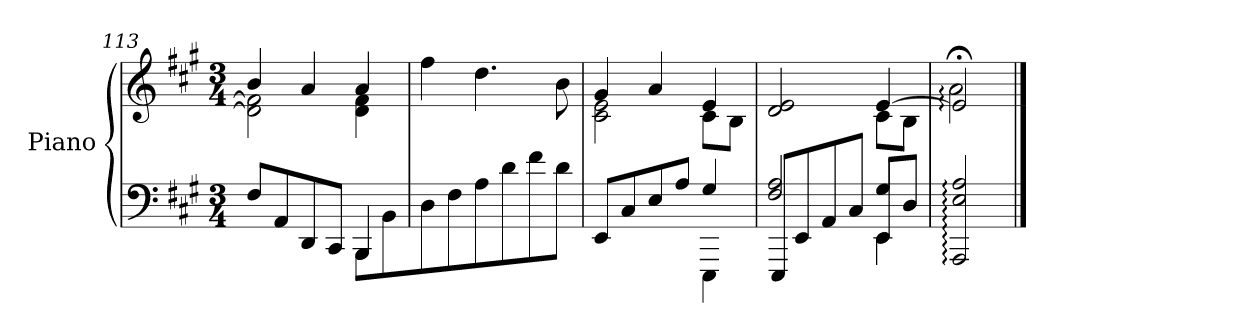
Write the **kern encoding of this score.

**kern	**kern
*part1	*part1
*staff2	*staff1
*I"Piano	*
*I'Pno.	*
!!LO:LB:g=z
*clefF4	*clefG2
*k[f#c#g#]	*k[f#c#g#]
*M3/4	*M3/4
=113	=113
*^	*^
8F#/L	2ryy	4b/	2d\] 2f#\]
8AA/	.	.	.
8DD/	.	4a/	.
8CC#/J	.	.	.
8BBB\L	4BBB/	4a/	4d\ 4f#\
8BB\	.	.	.
*v	*v	*	*
*	*v	*v
=114	=114
8D\	4ff#\
8F#\	.
8A\	4.dd\
8d\	.
8f#\	.
8d\J	8b\
=115	=115
*	*MM50
*^	*^
8EE/L	2ryy	4g#/	2c#\ 2e\
8C#/	.	.	.
8E/	.	4a/	.
8A/J	.	.	.
4G#/	4EEE\	4e/	8c#\L
.	.	.	8B\J
=116	=116	=116	=116
*^	*^	*	*
2F#/ 2A/	8EEE/L	2ryy	2ryy	2d/ 2e/	2ryy
.	8EE/	.	.	.	.
.	8AA/	.	.	.	.
.	8C#/J	.	.	.	.
4ryy	4G#/	4EE\	8EE/L	[4e/	8c#\L
.	.	.	8D/J	.	8B\J
*v	*v	*v	*v	*	*
=117	=117	=117
2AAA/: 2E/: 2A/:	2e;<:/]	2a:\
*	*v	*v
==	==
*-	*-
